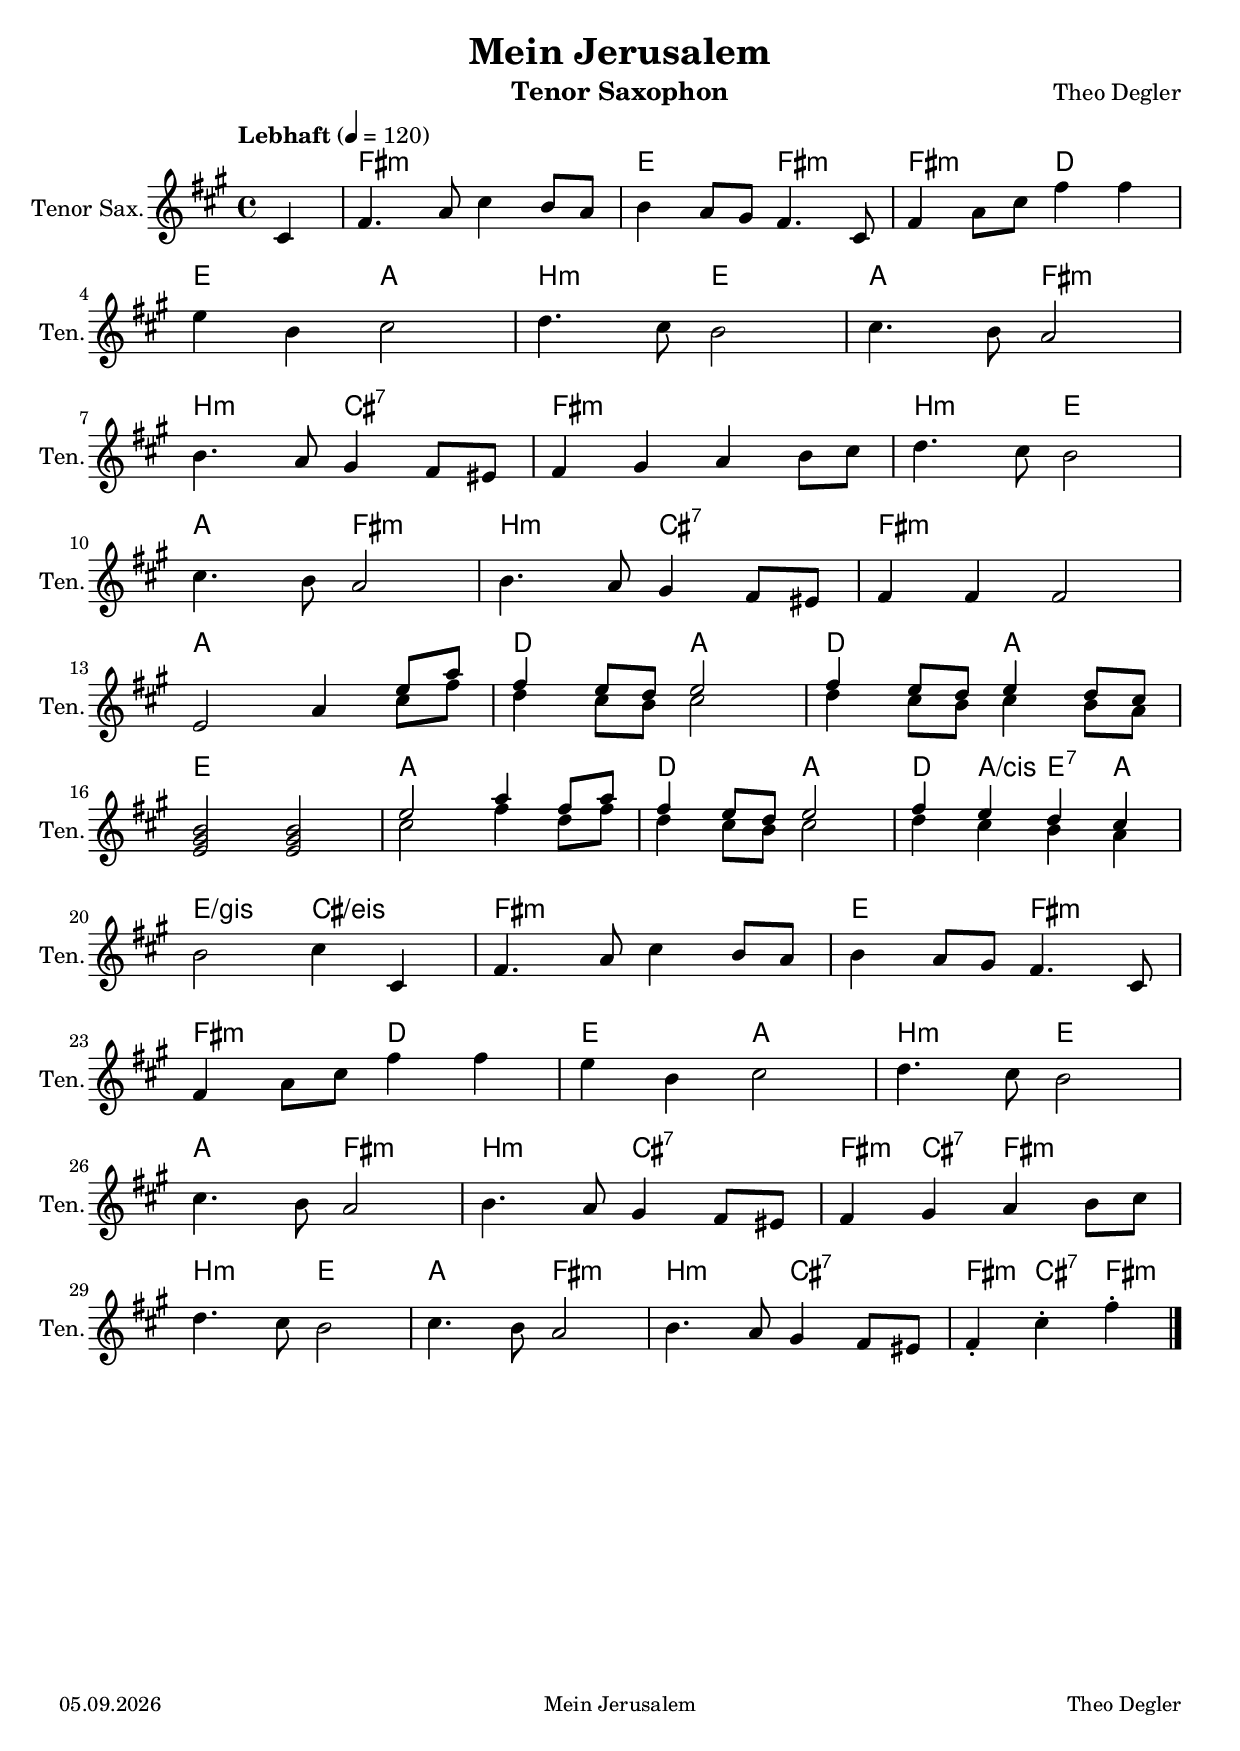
\version "2.18.2"

\include "../globals.ily"
\version "2.18.2"

\include "../globals.ily"


globalSettings= {
  \key g \major
  \time 4/4
  \tempo Lebhaft 4=120
  \partial 4
  \mergeDifferentlyHeadedOn 
  \mergeDifferentlyDottedOn
}

tenorChords = \chordmode {
  \transpose bes c' {
    s4 | e1:m | d2 e:m | e:m c | \break
    d2 g | a:m d | g e:m | \break
    a2:m b:7 | e1:m | a2:m d | \break
    g2 e:m | a:m b:7 | e1:m | \break
    g1 | c2 g | c g | \break
    d1 | g | c2 g | c4 g/b d:7 g | \break
    d2/fis b/dis | e1:m | d2 e:m | \break
    e2:m c | d g | a:m d | \break
    g2 e:m | a:m b:7 | e4:m b:7 e2:m | \break
    a2:m d | g e:m | a:m b:7 | e4:m b:7 e:m
  }
}

tenorSax = \transpose bes c' { 
  \globalSettings
  \clef treble
  \relative c' {
    b4 | e4. g8 b4 a8 g | a4 g8 fis e4. b8 | e4 g8 b e4 e | \break
    d4 a b2 | c4. b8 a2 | b4. a8 g2 | \break
    a4. g8 fis4 e8 dis | e4 fis g a8 b | c4. b8 a2 | \break
    b4. a8 g2 | a4. g8 fis4 e8 dis | e4 e4 e2 | \break
    << { d2 g4 d'8 g } \\ { s2 s4 b,8 e } >> | 
    << { e4 d8 c d2 } \\ { c4 b8 a b2 } >> | 
    << { e4 d8 c d4 c8 b } \\ { c4 b8 a b4 a8 g } >> | \break
    
    <d fis a>2 <d fis a> | 
    << { d'2 g4 e8 g } \\ { b,2 e4 c8 e } >> | 
    << { e4 d8 c d2 } \\ { c4 b8 a b2 } >> | << { e4 d c b } \\ { c b a g } >> | \break
    a2 b4 b, | e4. g8 b4 a8 g | a4 g8 fis e4. b8 | \break
    e4 g8 b e4 e | d4 a b2 | c4. b8 a2 | \break
    b4. a8 g2 | a4. g8 fis4 e8 dis | e4 fis g a8 b | \break
    c4. b8 a2 | b4. a8 g2 | a4. g8 fis4 e8 dis | e4-. b'-. e-.
    \bar "|." }
}


\header {
  instrument = "Tenor Saxophon"
}

\score {
  <<            
    \new ChordNames { \germanChords \tenorChords }
    \new Staff \with { instrumentName = "Tenor Sax." shortInstrumentName = "Ten." } { \tenorSax }    
  >>
  \layout { 
    indent = 1.5\cm
    short-indent = 0.5\cm
  }
}


